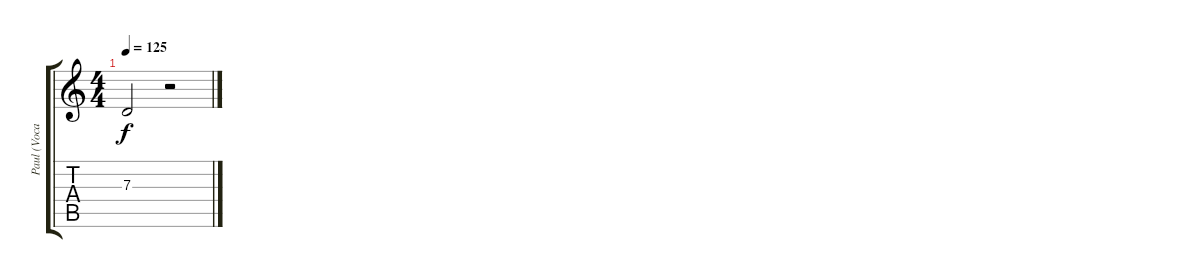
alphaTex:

\track ("Paul (Vocals)" "Paul (Voca") {instrument bassoon}
\staff {score tabs}
\tuning (E4 B3 G3 D3 A2 E2) {hide}
\ts (4 4)
\tempo 125
\clef g2
\ks c
7.3{t}.2{dy f} r.2
